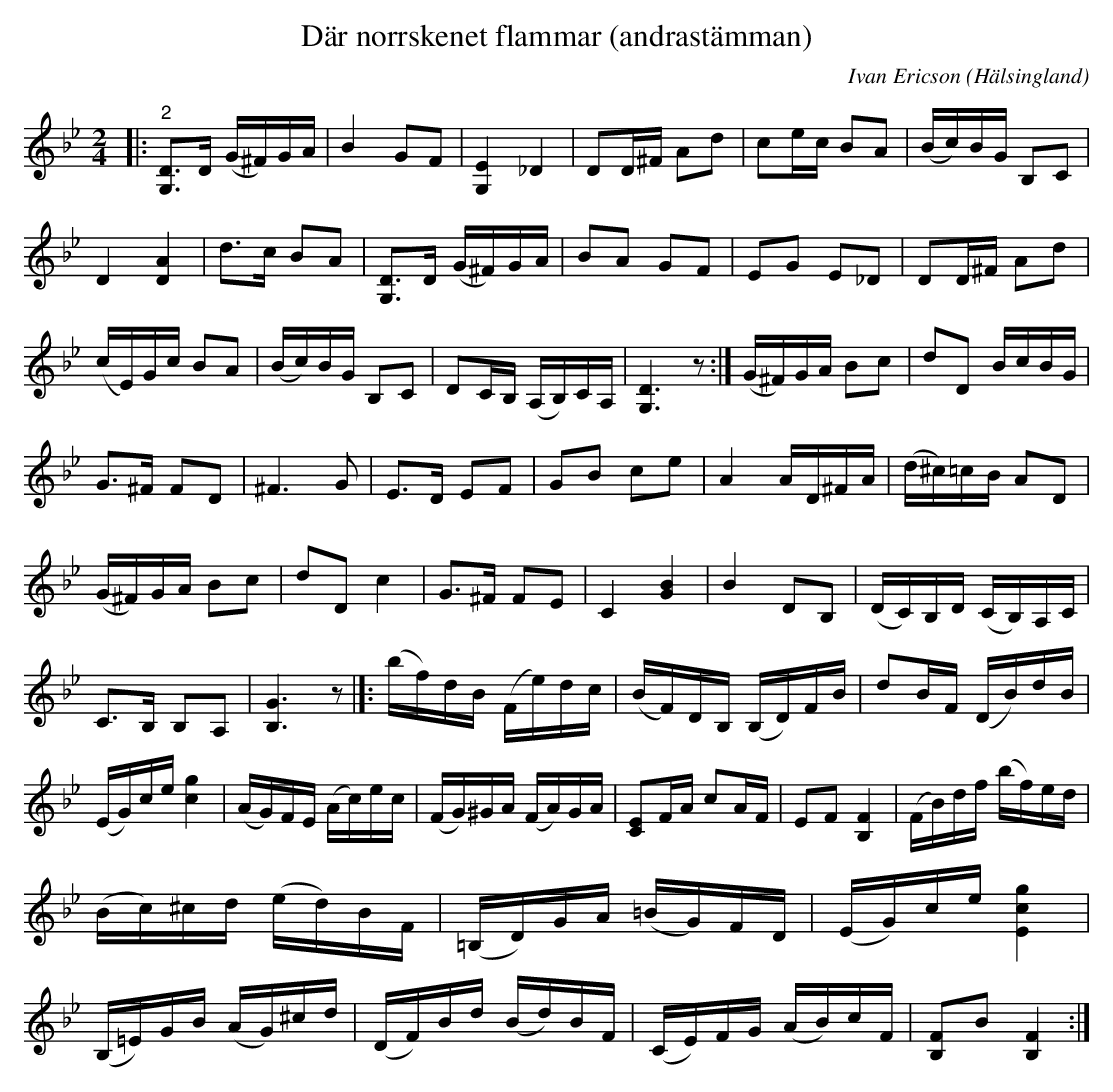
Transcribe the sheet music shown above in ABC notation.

X:1
T:Där norrskenet flammar (andrastämman)
C:Ivan Ericson
O:Hälsingland
L:1/16
M:2/4
K:Gm
V:1
V:2
|:"^2" [G,D]2>D2 (G^F)GA | B4 G2F2 | [G,E]4 _D4 | D2D^F A2d2 | c2ec B2A2 |
(Bc)BG B,2C2 | D4 [DA]4 | d2>c2 B2A2 | [G,D]2>D2 (G^F)GA | B2A2 G2F2 | E2G2 E2_D2 |
D2D^F A2d2 | (cE)Gc B2A2 | (Bc)BG B,2C2 | D2CB, (A,B,)CA, | [G,D]6 z2 :|
(G^F)GA B2c2 | d2D2 BcBG | G2>^F2 F2D2 | ^F6 G2 | E2>D2 E2F2 | G2B2 c2e2 |
A4 AD^FA | (d^c)=cB A2D2 | (G^F)GA B2c2 | d2D2 c4 | G2>^F2 F2E2 |
C4 [GB]4 | B4 D2B,2 | (DC)B,D (CB,)A,C | C2>B,2 B,2A,2 | [B,G]6 z2 |]:
(bf)dB (Fe)dc | (BF)DB, (B,D)FB | d2BF (DB)dB | (EG)ce [cg]4 | (AG)FE (Ac)ec |
(FG)^GA (FA)GA | [CE]2FA c2AF | E2F2 [B,F]4 | (FB)df (bf)ed | (Bc)^cd (ed)BF |
(=B,D)GA (=BG)FD | (EG)ce [Ecg]4 | (B,=E)GB (AG)^cd | (DF)Bd (Bd)BF | (CE)FG (AB)cF | [B,F]2B2 [B,F]4 :|
